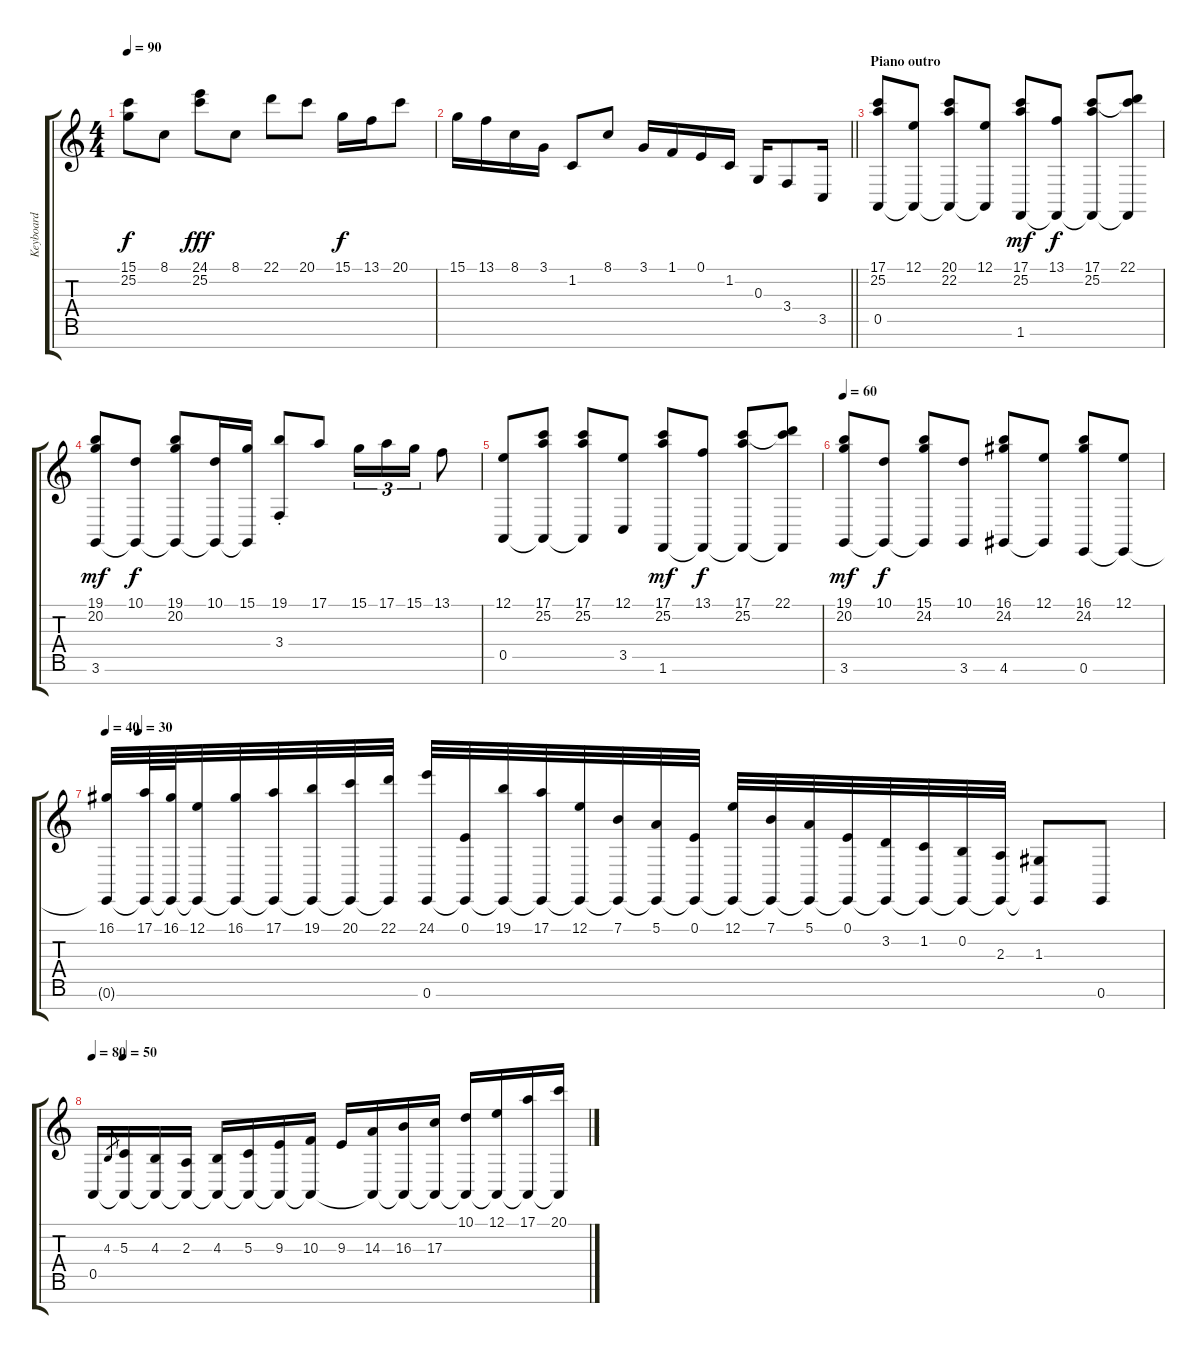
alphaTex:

\track ("Keyboard" "Keyboard") {instrument acousticgrandpiano}
\staff {score tabs}
\tuning (E4 B3 G3 D3 A2 E2 B1) {hide}
\ts (4 4)
\tempo 90
\clef g2
\ks c
(15.1{t} 25.2{t}).8{dy f} 8.1.8 (24.1 25.2).8{dy fff} 8.1.8 22.1.8 20.1.8 15.1.16{dy f} 13.1.16 20.1.8 |
\barLineRight lightlight
15.1.16 13.1.16 8.1.16 3.1.16 1.2.8 8.1.8 3.1.16 1.1.16 0.1.16 1.2.16 0.3.16 3.4.8 3.5.16 |
\section ("" "Piano outro")
(17.1 25.2 0.5).8 (12.1 0.5{t}).8 (20.1 22.2 0.5{t}).8 (12.1 0.5{t}).8 (17.1 25.2 1.6).8{dy mf} (13.1 1.6{t}).8{dy f} (17.1 25.2 1.6{t}).8 (22.1 25.2{t} 1.6{t}).8 |
(19.1 20.2 3.6).8{dy mf} (10.1 3.6{t}).8{dy f} (19.1 20.2 3.6{t}).8 (10.1 3.6{t}).16 (15.1 3.6{t}).16 (19.1 3.4{st}).8 17.1.8 15.1.16{tu (3 2)} 17.1.16{tu (3 2)} 15.1.16{tu (3 2)} 13.1.8 |
(12.1 0.5).8 (17.1 25.2 0.5{t}).8 (17.1 25.2 0.5{t}).8 (12.1 3.5).8 (17.1 25.2 1.6).8{dy mf} (13.1 1.6{t}).8{dy f} (17.1 25.2 1.6{t}).8 (22.1 25.2{t} 1.6{t}).8 |
\tempo 60
(19.1 20.2 3.6).8{dy mf} (10.1 3.6{t}).8{dy f} (15.1 24.2 3.6{t}).8 (10.1 3.6).8 (16.1 24.2 4.6).8 (12.1 4.6{t}).8 (16.1 24.2 0.6).8 (12.1 0.6{t}).8 |
\tempo 40
\tempo (30 0.03125)
(16.1 0.6{t}).32 (17.1 0.6{t}).64 (16.1 0.6{t}).64 (12.1 0.6{t}).32 (16.1 0.6{t}).32 (17.1 0.6{t}).32 (19.1 0.6{t}).32 (20.1 0.6{t}).32 (22.1 0.6{t}).32 (24.1 0.6).32 (0.1 0.6{t}).32 (19.1 0.6{t}).32 (17.1 0.6{t}).32 (12.1 0.6{t}).32 (7.1 0.6{t}).32 (5.1 0.6{t}).32 (0.1 0.6{t}).32 (12.1 0.6{t}).32 (7.1 0.6{t}).32 (5.1 0.6{t}).32 (0.1 0.6{t}).32 (3.2 0.6{t}).32 (1.2 0.6{t}).32 (0.2 0.6{t}).32 (2.3 0.6{t}).32 (1.3 0.6{t}).8 0.6.8 |
\tempo 80
\tempo (50 0.0625)
0.5.16 4.3.8{gr} (5.3 0.5{t}).16 (4.3 0.5{t}).16 (2.3 0.5{t}).16 (4.3 0.5{t}).16 (5.3 0.5{t}).16 (9.3 0.5{t}).16 (10.3 0.5{t}).16 9.3.16 (14.3 0.5{t}).16 (16.3 0.5{t}).16 (17.3 0.5{t}).16 (10.1 0.5{t}).16 (12.1 0.5{t}).16 (17.1 0.5{t}).16 (20.1 0.5{t}).16
